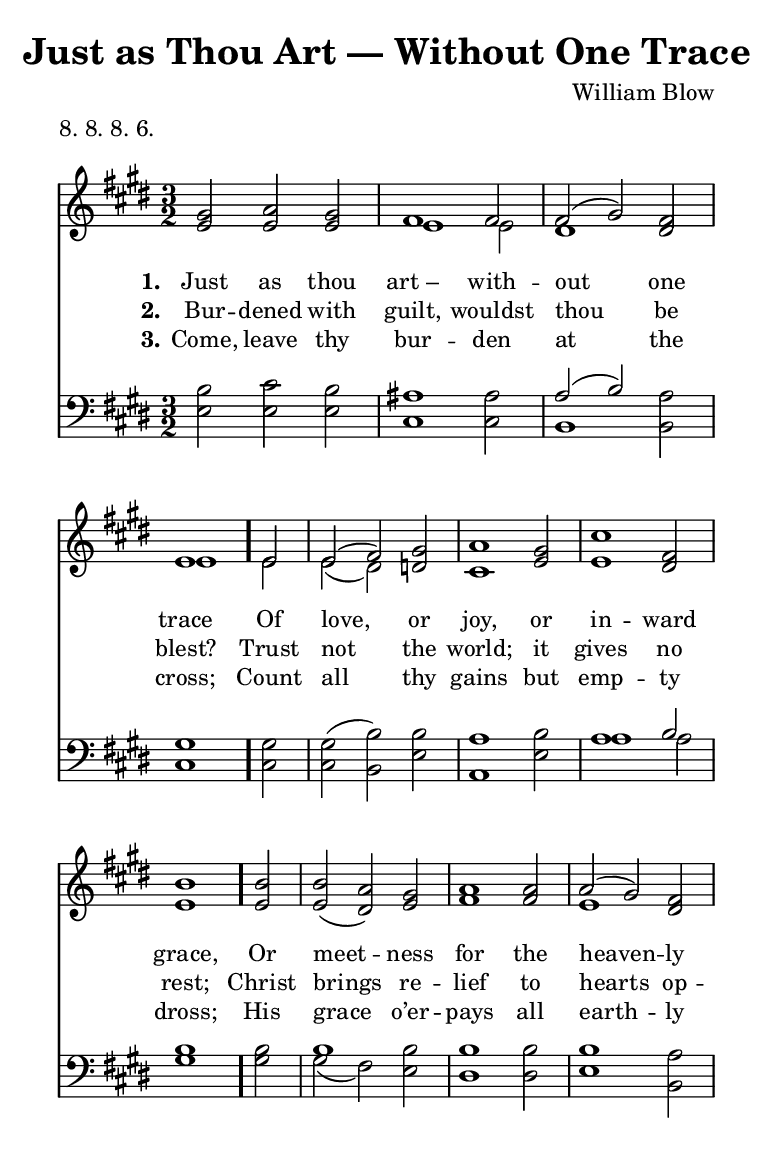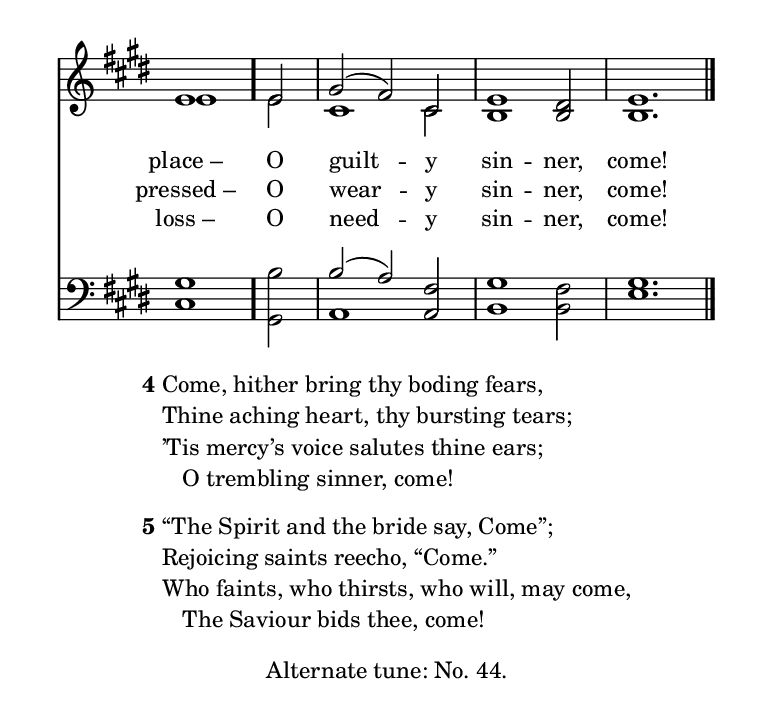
\include "common/global.ily"
\paper {
  \include "common/paper.ily"
  ragged-bottom = ##t
  systems-per-page = ##f
}

\header{
  %gospel
  hymnnumber = "85"
  title = "Just as Thou Art — Without One Trace"
  tunename = "St. Agnes — Blow"
  meter = "8. 8. 8. 6."
  poet = ""
  composer = "William Blow"
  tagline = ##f
}

% for fermata in MIDI
ta = { \tempo 2=90 }
tb = { \tempo 2=45 }

patternAA = { c2 c2 c2 | c1 c2 | c2( c2) c2 | c1 }
patternAB = { c2 c2 c2 | c1 c2 | c1      c2 | c1 }

patternBA = { c2 | c2( c2) c2 | c1 c2 | c1      c2 | c1 }
patternBB = { c2 | c2( c2) c2 | c1 c2 | c2( c2) c2 | c1 }
patternBC = { c2 | c1      c2 | c1 c2 | c1      c2 | c1 }

patternCA = { c2 | c2( c2) c2 | c1 c2 | c1. }
patternCB = { c2 | c1      c2 | c1 c2 | c1. }

global = {
  \include "common/overrides.ily"
  \override Staff.TimeSignature.style = #'numbered
  \time 3/2
  \override Score.MetronomeMark.transparent = ##t % hide all fermata changes too
  \ta
  \key e \major
  \autoBeamOff
}

notesSoprano = {
\global
\relative c'' {

  \changePitch \patternAA { gis a gis | fis fis | fis gis fis | e }
  \changePitch \patternBA { e | e fis gis | a gis | cis fis, | b }
  \changePitch \patternBB { b | b a gis | a a | a gis fis | e }
  \changePitch \patternCA { e | gis fis cis | e dis | e }

  \bar "|."

}
}

notesAlto = {
\global
\relative e' {

  \changePitch \patternAB { e e e | e e | dis dis | e }
  \changePitch \patternBA { e | e dis d | cis e | e dis | e }
  \changePitch \patternBA { e | e dis e | fis fis | e dis | e }
  \changePitch \patternCB { e | cis cis | b b | b }

}
}

notesTenor = {
\global
\relative a {

  \changePitch \patternAA { b cis b | ais ais | a b a | gis }
  \changePitch \patternBA { gis | gis b b | a b | a b | b }
  \changePitch \patternBC { b | b b | b b | b a | gis }
  \changePitch \patternCA { b | b a fis | gis fis | gis }

}
}

notesBass = {
\global
\relative f {

  \changePitch \patternAB { e e e | cis cis | b b | cis }
  \changePitch \patternBA { cis | cis b e | a, e' | a a | gis }
  \changePitch \patternBA { gis | gis fis e | dis dis | e b | cis }
  \changePitch \patternCB { gis | a a | b b | e }

}
}

wordsA = \lyricmode {
\set stanza = "1."

Just as thou art_– with -- out one trace \bar "."
Of love, or joy, or in -- ward grace, \bar "."
Or meet -- ness for the heaven -- ly place_– \bar "."
O guilt -- y sin -- ner, come! \bar "."

}

wordsB = \lyricmode {
\set stanza = "2."

Bur -- dened with guilt, wouldst thou be blest?
Trust not the world; it gives no rest;
Christ brings re -- lief to hearts op -- pressed_–
O wear -- y sin -- ner, come!

}

wordsC = \lyricmode {
\set stanza = "3."

Come, leave thy bur -- den at the cross;
Count all thy gains but emp -- ty dross;
His grace o’er -- pays all earth -- ly loss_–
O need -- y sin -- ner, come!

}

wordsD = \markuplist {

\line { Come, hither bring thy boding fears, }
\line { Thine aching heart, thy bursting tears; }
\line { ’Tis mercy’s voice salutes thine ears; }
\line { { \hspace #2 } O trembling sinner, come! }

}

wordsE = \markuplist {

\line { “The Spirit and the bride say, Come”; }
\line { Rejoicing saints reecho, “Come.” }
\line { Who faints, who thirsts, who will, may come, }
\line { { \hspace #2 } The Saviour bids thee, come! }

}

\score {
  \context ChoirStaff <<
    \context Staff = upper <<
      \set Staff.autoBeaming = ##f
      \set ChoirStaff.systemStartDelimiter = #'SystemStartBar
      \set ChoirStaff.printPartCombineTexts = ##f
      \partcombine #'(2 . 11) \notesSoprano \notesAlto
      \context NullVoice = sopranos { \voiceOne << \notesSoprano >> }
      \context Lyrics = one   \lyricsto sopranos \wordsA
      \context Lyrics = two   \lyricsto sopranos \wordsB
      \context Lyrics = three \lyricsto sopranos \wordsC
    >>
    \context Staff = men <<
      \set Staff.autoBeaming = ##f
      \clef bass
      \set ChoirStaff.printPartCombineTexts = ##f
      \partcombine #'(2 . 11) \notesTenor \notesBass
    >>
  >>
  \layout {
    \include "common/layout.ily"
  }
  #(cond ((ly:get-option 'eog-midi-permitted) #{ \midi{
    \include "common/midi.ily"
  } #}))
}

\noPageBreak

\markup { \fill-line { \column {
  \raise #3
  \line{ \bold 4 \column { \wordsD } } \combine \null \vspace #0.4
  \line{ \bold 5 \column { \wordsE } }
} } }

\noPageBreak

\markup { \vspace #2 \fill-line { \raise #2 \line { Alternate tune: No. 44. } } }

\version "2.19.49"  % necessary for upgrading to future LilyPond versions.

% vi:set et ts=2 sw=2 ai nocindent syntax=lilypond:
